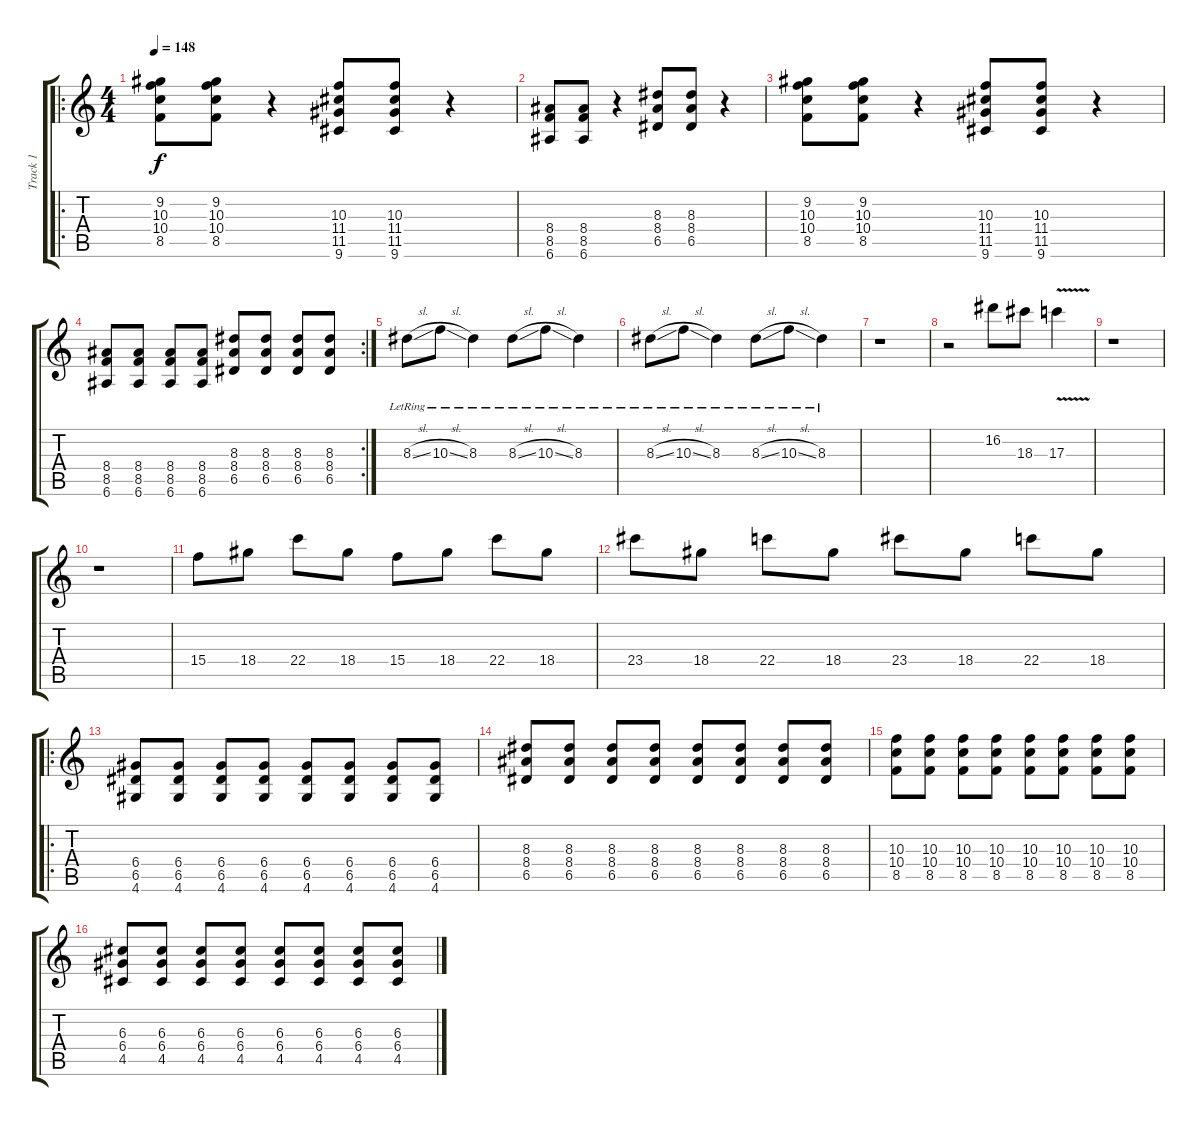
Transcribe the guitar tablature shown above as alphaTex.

\track ("Track 1" "Track 1") {instrument acousticguitarsteel}
\staff {score tabs}
\tuning (E4 B3 G3 D3 A2 E2) {hide}
\ro
\ts (4 4)
\tempo 148
\clef g2
\ks c
(9.2 10.3 10.4 8.5).8{dy f} (9.2 10.3 10.4 8.5).8 r.4 (10.3 11.4 11.5 9.6).8 (10.3 11.4 11.5 9.6).8 r.4 |
(8.4 8.5 6.6).8 (8.4 8.5 6.6).8 r.4 (8.3 8.4 6.5).8 (8.3 8.4 6.5).8 r.4 |
(9.2 10.3 10.4 8.5).8 (9.2 10.3 10.4 8.5).8 r.4 (10.3 11.4 11.5 9.6).8 (10.3 11.4 11.5 9.6).8 r.4 |
\rc 2
(8.4 8.5 6.6).8 (8.4 8.5 6.6).8 (8.4 8.5 6.6).8 (8.4 8.5 6.6).8 (8.3 8.4 6.5).8 (8.3 8.4 6.5).8 (8.3 8.4 6.5).8 (8.3 8.4 6.5).8 |
8.3{sl lr}.8 10.3{sl lr}.8 8.3{lr}.4 8.3{sl lr}.8 10.3{sl lr}.8 8.3{lr}.4 |
8.3{sl lr}.8 10.3{sl lr}.8 8.3{lr}.4 8.3{sl lr}.8 10.3{sl lr}.8 8.3{lr}.4 |
r.1 |
r.2 16.2.8 18.3.8 17.3{v}.4 |
r.1 |
r.1 |
15.4.8 18.4.8 22.4.8 18.4.8 15.4.8 18.4.8 22.4.8 18.4.8 |
23.4.8 18.4.8 22.4.8 18.4.8 23.4.8 18.4.8 22.4.8 18.4.8 |
\ro
(6.4 6.5 4.6).8 (6.4 6.5 4.6).8 (6.4 6.5 4.6).8 (6.4 6.5 4.6).8 (6.4 6.5 4.6).8 (6.4 6.5 4.6).8 (6.4 6.5 4.6).8 (6.4 6.5 4.6).8 |
(8.3 8.4 6.5).8 (8.3 8.4 6.5).8 (8.3 8.4 6.5).8 (8.3 8.4 6.5).8 (8.3 8.4 6.5).8 (8.3 8.4 6.5).8 (8.3 8.4 6.5).8 (8.3 8.4 6.5).8 |
(10.3 10.4 8.5).8 (10.3 10.4 8.5).8 (10.3 10.4 8.5).8 (10.3 10.4 8.5).8 (10.3 10.4 8.5).8 (10.3 10.4 8.5).8 (10.3 10.4 8.5).8 (10.3 10.4 8.5).8 |
(6.3 6.4 4.5).8 (6.3 6.4 4.5).8 (6.3 6.4 4.5).8 (6.3 6.4 4.5).8 (6.3 6.4 4.5).8 (6.3 6.4 4.5).8 (6.3 6.4 4.5).8 (6.3 6.4 4.5).8
